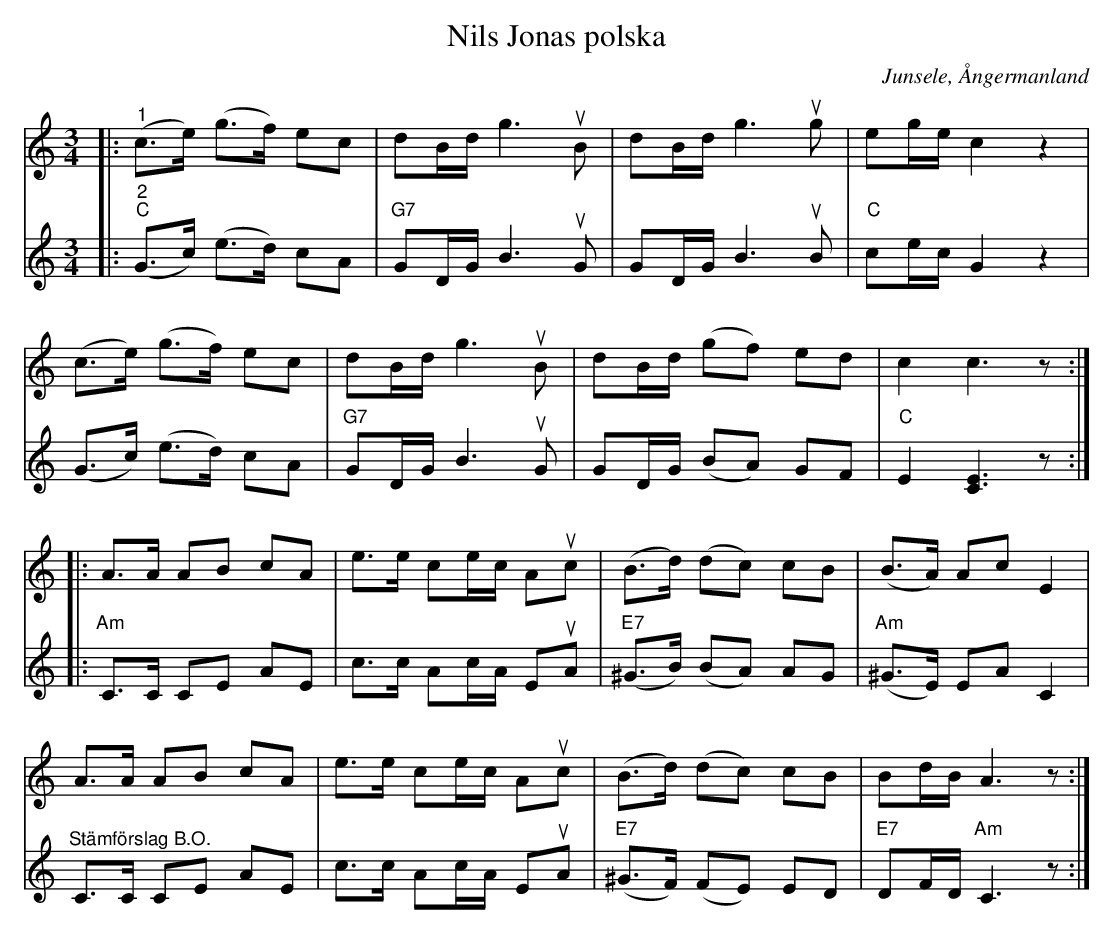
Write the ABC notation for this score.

X:1
T:Nils Jonas polska
O:Junsele, Ångermanland
L:1/8
M:3/4
K:Am
V:1
|:"^1" (c>e) (g>f) ec | dB/d/ g3u B | dB/d/ g3u g | eg/e/ c2 z2 |
(c>e) (g>f) ec | dB/d/ g3u B | dB/d/ (gf) ed | c2 c3 z :|
|: A>A AB cA | e>e ce/c/ Auc | (B>d) (dc) cB | (B>A) Ac E2 |
A>A AB cA | e>e ce/c/ Auc | (B>d) (dc) cB | Bd/B/ A3 z :|
V:2
|:"^2""C" (G>c) (e>d) cA |"G7" GD/G/ B3u G | GD/G/ B3u B |"C" ce/c/ G2 z2 |
(G>c) (e>d) cA |"G7" GD/G/ B3u G | GD/G/ (BA) GF |"C" E2 [CE]3 z :|
|:"Am" C>C CE AE | c>c Ac/A/ EuA | "E7" (^G>B) (BA) AG |"Am" (^G>E) EA C2 |
 "^Stämförslag B.O."C>C CE AE | c>c Ac/A/ EuA | "E7" (^G>F) (FE) ED |"E7" DF/D/ "Am" C3 z :|
